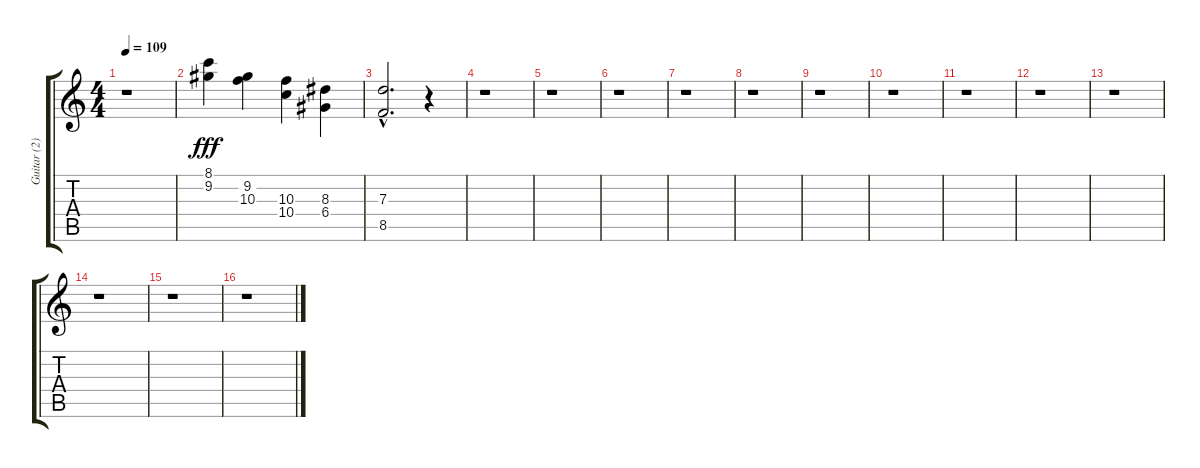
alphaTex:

\track ("Guitar (2)      " "Guitar (2)") {instrument distortionguitar}
\staff {score tabs}
\tuning (E4 B3 G3 D3 A2 E2) {hide}
\ts (4 4)
\tempo 109
\clef g2
\ks c
r.1{dy fff} |
(8.1 9.2).4 (9.2 10.3).4 (10.3 10.4).4 (8.3 6.4).4 |
(7.3{hac} 8.5{hac}).2{d} r.4 |
r.1 |
r.1 |
r.1 |
r.1 |
r.1 |
r.1 |
r.1 |
r.1 |
r.1 |
r.1 |
r.1 |
r.1 |
r.1
